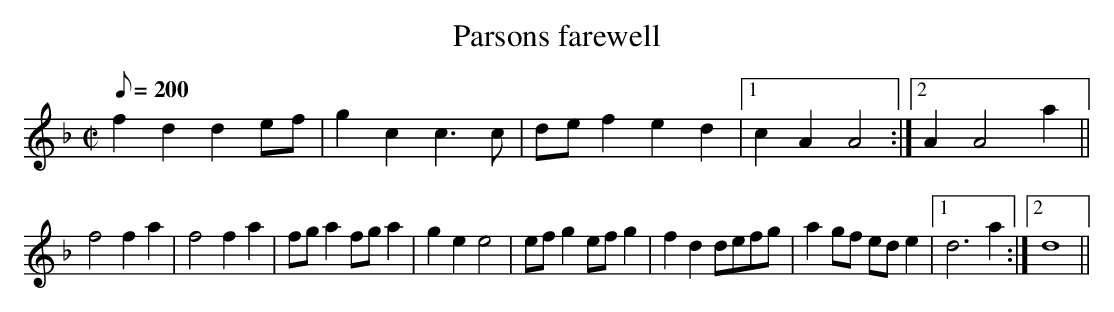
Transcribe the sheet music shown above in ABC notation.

X:1
T:Parsons farewell
L:1/8
M:C|
Q:200
K:DAeol
f2d2 d2ef|g2c2 c3c|def2 e2 d2|1 c2 A2 A4 :|2 A2 A4 a2||
f4 f2a2|f4 f2a2|fga2 fga2|g2e2 e4|efg2 efg2|f2d2 defg|a2gf ede2|1 d6 a2:|2 d8||
